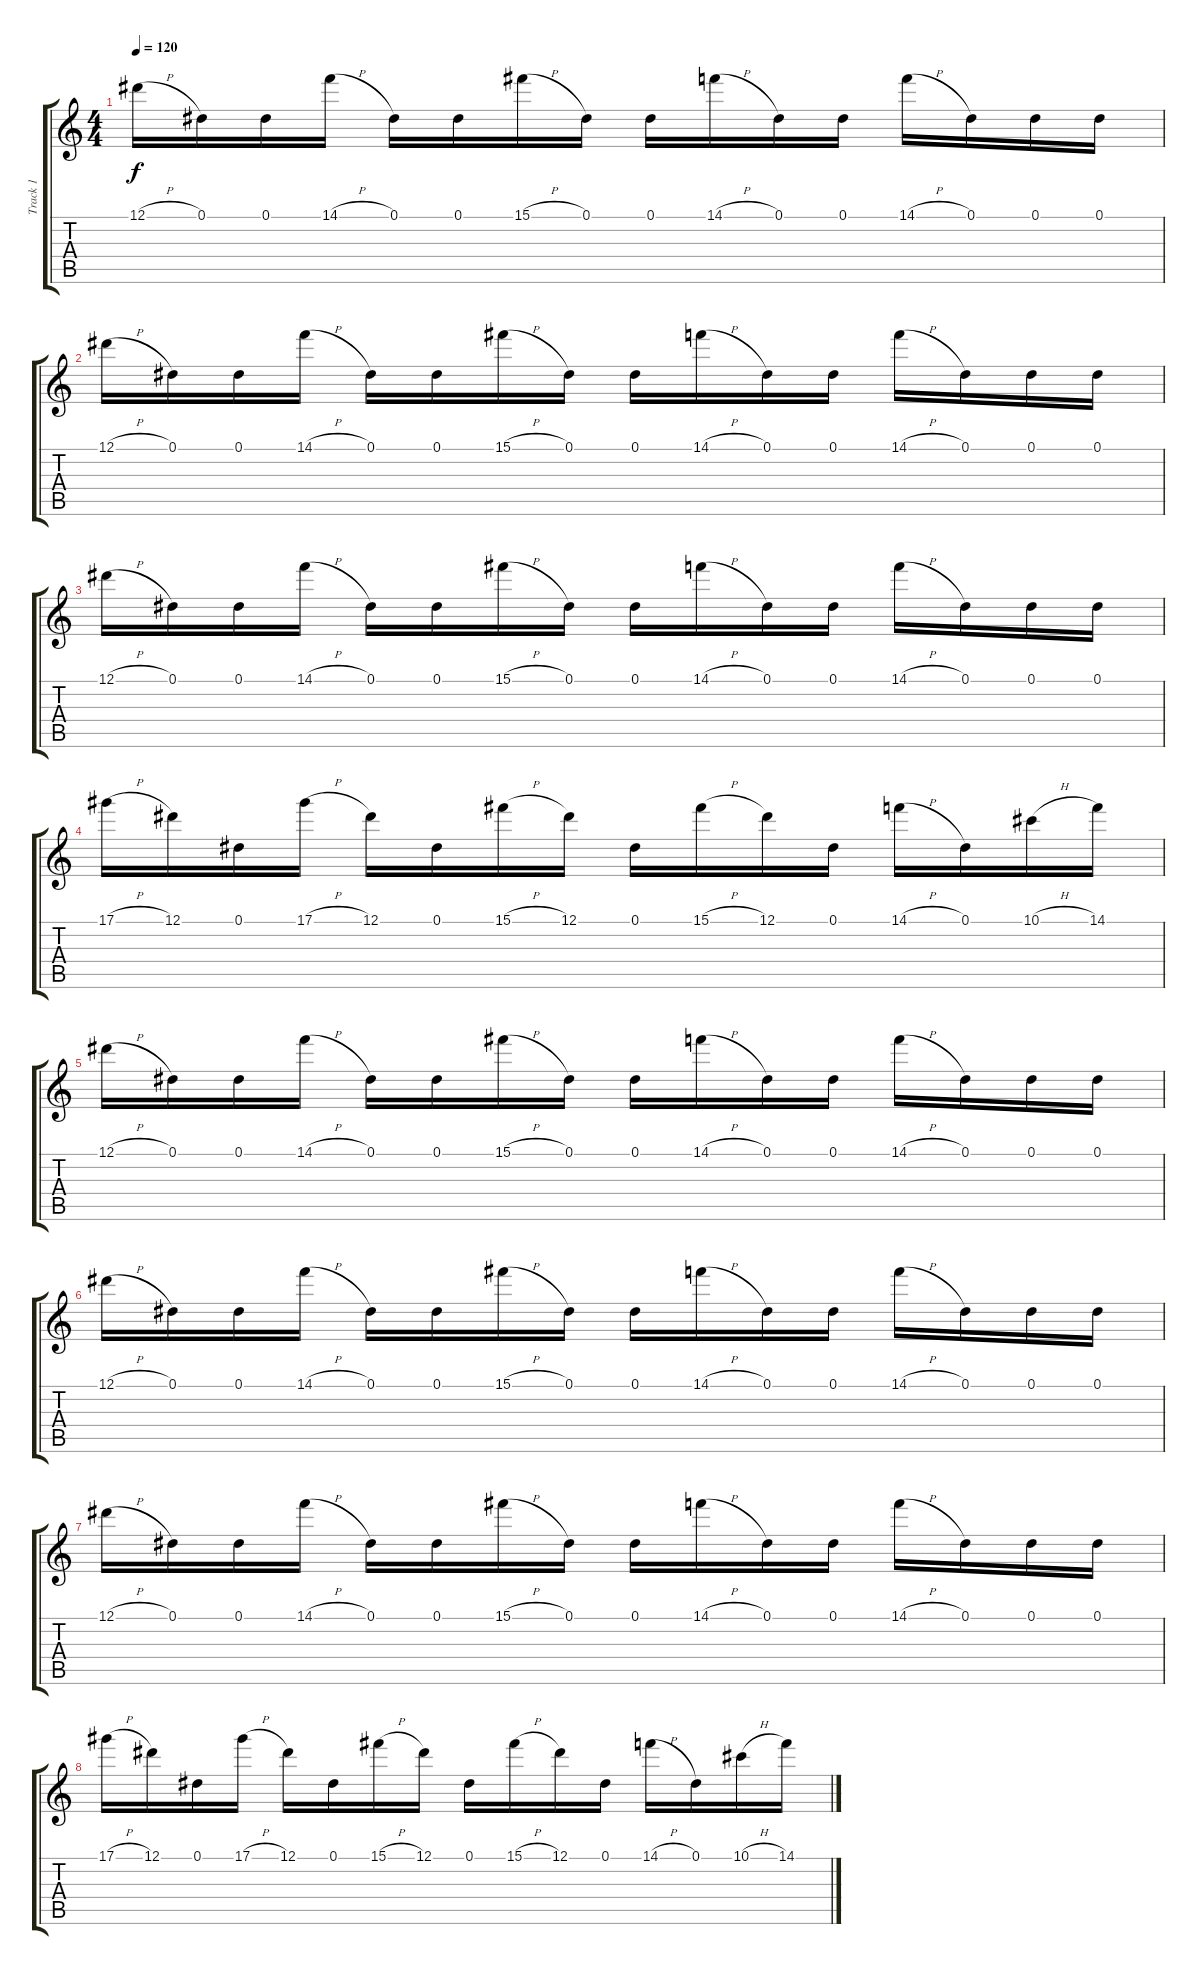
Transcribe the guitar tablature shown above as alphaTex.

\track ("Track 1" "Track 1") {instrument distortionguitar}
\staff {score tabs}
\tuning (Eb4 Bb3 Gb3 Db3 Ab2 Db2) {hide}
\ts (4 4)
\tempo 120
\clef g2
\ks c
12.1{h}.16{dy f} 0.1.16 0.1.16 14.1{h}.16 0.1.16 0.1.16 15.1{h}.16 0.1.16 0.1.16 14.1{h}.16 0.1.16 0.1.16 14.1{h}.16 0.1.16 0.1.16 0.1.16 |
12.1{h}.16 0.1.16 0.1.16 14.1{h}.16 0.1.16 0.1.16 15.1{h}.16 0.1.16 0.1.16 14.1{h}.16 0.1.16 0.1.16 14.1{h}.16 0.1.16 0.1.16 0.1.16 |
12.1{h}.16 0.1.16 0.1.16 14.1{h}.16 0.1.16 0.1.16 15.1{h}.16 0.1.16 0.1.16 14.1{h}.16 0.1.16 0.1.16 14.1{h}.16 0.1.16 0.1.16 0.1.16 |
17.1{h}.16 12.1.16 0.1.16 17.1{h}.16 12.1.16 0.1.16 15.1{h}.16 12.1.16 0.1.16 15.1{h}.16 12.1.16 0.1.16 14.1{h}.16 0.1.16 10.1{h}.16 14.1.16 |
12.1{h}.16 0.1.16 0.1.16 14.1{h}.16 0.1.16 0.1.16 15.1{h}.16 0.1.16 0.1.16 14.1{h}.16 0.1.16 0.1.16 14.1{h}.16 0.1.16 0.1.16 0.1.16 |
12.1{h}.16 0.1.16 0.1.16 14.1{h}.16 0.1.16 0.1.16 15.1{h}.16 0.1.16 0.1.16 14.1{h}.16 0.1.16 0.1.16 14.1{h}.16 0.1.16 0.1.16 0.1.16 |
12.1{h}.16 0.1.16 0.1.16 14.1{h}.16 0.1.16 0.1.16 15.1{h}.16 0.1.16 0.1.16 14.1{h}.16 0.1.16 0.1.16 14.1{h}.16 0.1.16 0.1.16 0.1.16 |
17.1{h}.16 12.1.16 0.1.16 17.1{h}.16 12.1.16 0.1.16 15.1{h}.16 12.1.16 0.1.16 15.1{h}.16 12.1.16 0.1.16 14.1{h}.16 0.1.16 10.1{h}.16 14.1.16
